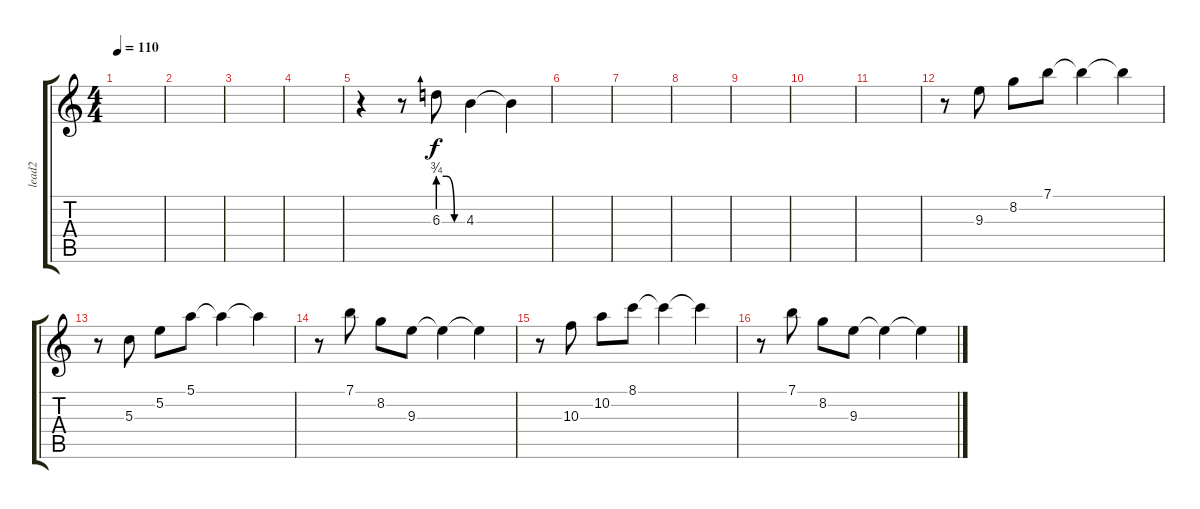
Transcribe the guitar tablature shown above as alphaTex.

\track ("lead2" "lead2") {instrument electricguitarjazz}
\staff {score tabs}
\tuning (E4 B3 G3 D3 A2 E2) {hide}
\ts (4 4)
\tempo 110
\clef g2
\ks c
|
|
|
|
r.4 r.8 6.3{be (custom 0 3 20 3 40 0 60 0)}.8 4.3.4 4.3{t}.4 |
|
|
|
|
|
|
r.8 9.3.8 8.2.8 7.1.8 7.1{t}.4 7.1{t}.4 |
r.8 5.3.8 5.2.8 5.1.8 5.1{t}.4 5.1{t}.4 |
r.8 7.1.8 8.2.8 9.3.8 9.3{t}.4 9.3{t}.4 |
r.8 10.3.8 10.2.8 8.1.8 8.1{t}.4 8.1{t}.4 |
r.8 7.1.8 8.2.8 9.3.8 9.3{t}.4 9.3{t}.4
